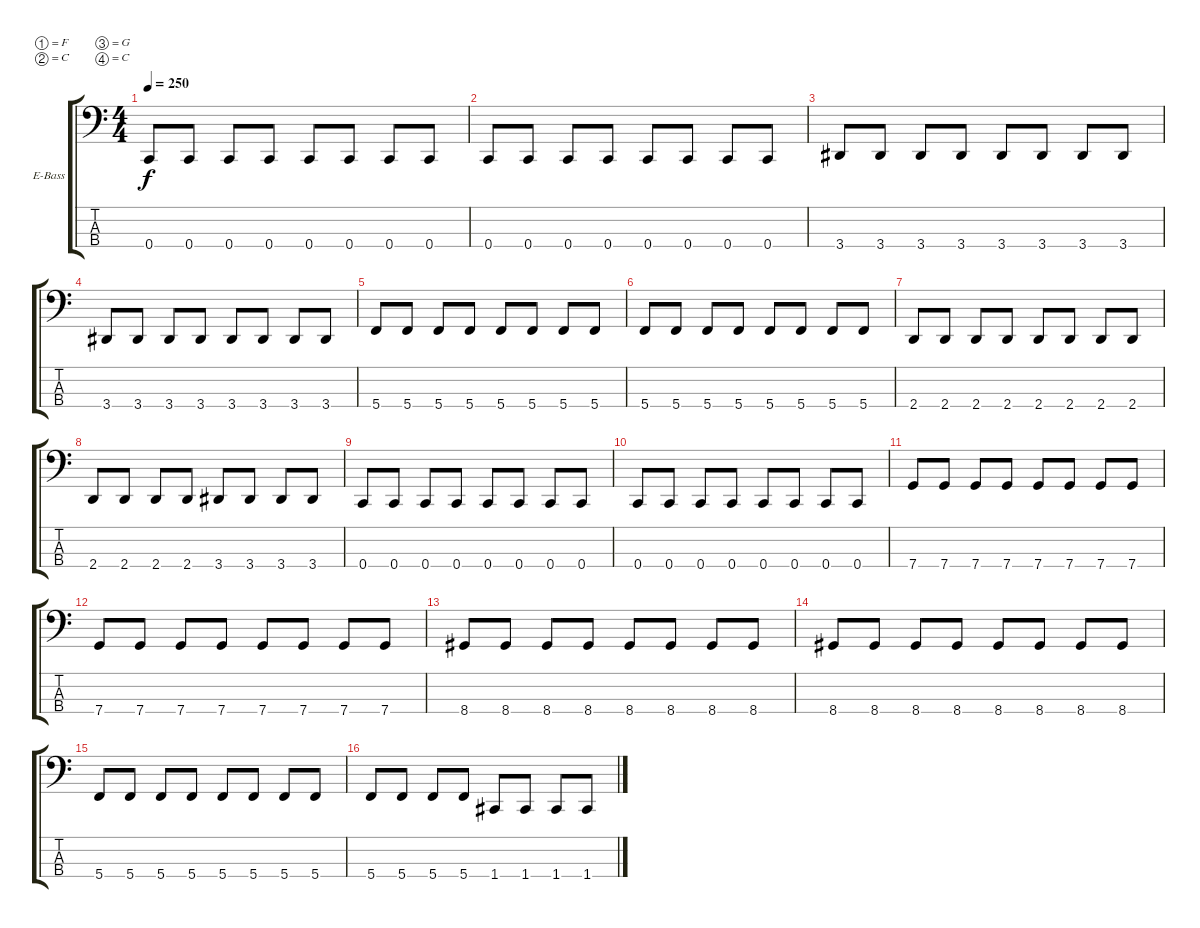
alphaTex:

\defaultSystemsLayout 4
\bracketExtendMode groupsimilarinstruments
\firstSystemTrackNameOrientation horizontal
\otherSystemsTrackNameOrientation horizontal
\track ("Electric Bass" "E-Bass") {instrument electricbassfinger}
\staff {score tabs}
\tuning (F2 C2 G1 C1)
\ts (4 4)
\tempo 250
\clef f4
\ks c
0.4.8{dy f} 0.4.8 0.4.8 0.4.8 0.4.8 0.4.8 0.4.8 0.4.8 |
0.4.8 0.4.8 0.4.8 0.4.8 0.4.8 0.4.8 0.4.8 0.4.8 |
3.4.8 3.4.8 3.4.8 3.4.8 3.4.8 3.4.8 3.4.8 3.4.8 |
3.4.8 3.4.8 3.4.8 3.4.8 3.4.8 3.4.8 3.4.8 3.4.8 |
5.4.8 5.4.8 5.4.8 5.4.8 5.4.8 5.4.8 5.4.8 5.4.8 |
5.4.8 5.4.8 5.4.8 5.4.8 5.4.8 5.4.8 5.4.8 5.4.8 |
2.4.8 2.4.8 2.4.8 2.4.8 2.4.8 2.4.8 2.4.8 2.4.8 |
2.4.8 2.4.8 2.4.8 2.4.8 3.4.8 3.4.8 3.4.8 3.4.8 |
0.4.8 0.4.8 0.4.8 0.4.8 0.4.8 0.4.8 0.4.8 0.4.8 |
0.4.8 0.4.8 0.4.8 0.4.8 0.4.8 0.4.8 0.4.8 0.4.8 |
7.4.8 7.4.8 7.4.8 7.4.8 7.4.8 7.4.8 7.4.8 7.4.8 |
7.4.8 7.4.8 7.4.8 7.4.8 7.4.8 7.4.8 7.4.8 7.4.8 |
8.4.8 8.4.8 8.4.8 8.4.8 8.4.8 8.4.8 8.4.8 8.4.8 |
8.4.8 8.4.8 8.4.8 8.4.8 8.4.8 8.4.8 8.4.8 8.4.8 |
5.4.8 5.4.8 5.4.8 5.4.8 5.4.8 5.4.8 5.4.8 5.4.8 |
5.4.8 5.4.8 5.4.8 5.4.8 1.4.8 1.4.8 1.4.8 1.4.8
